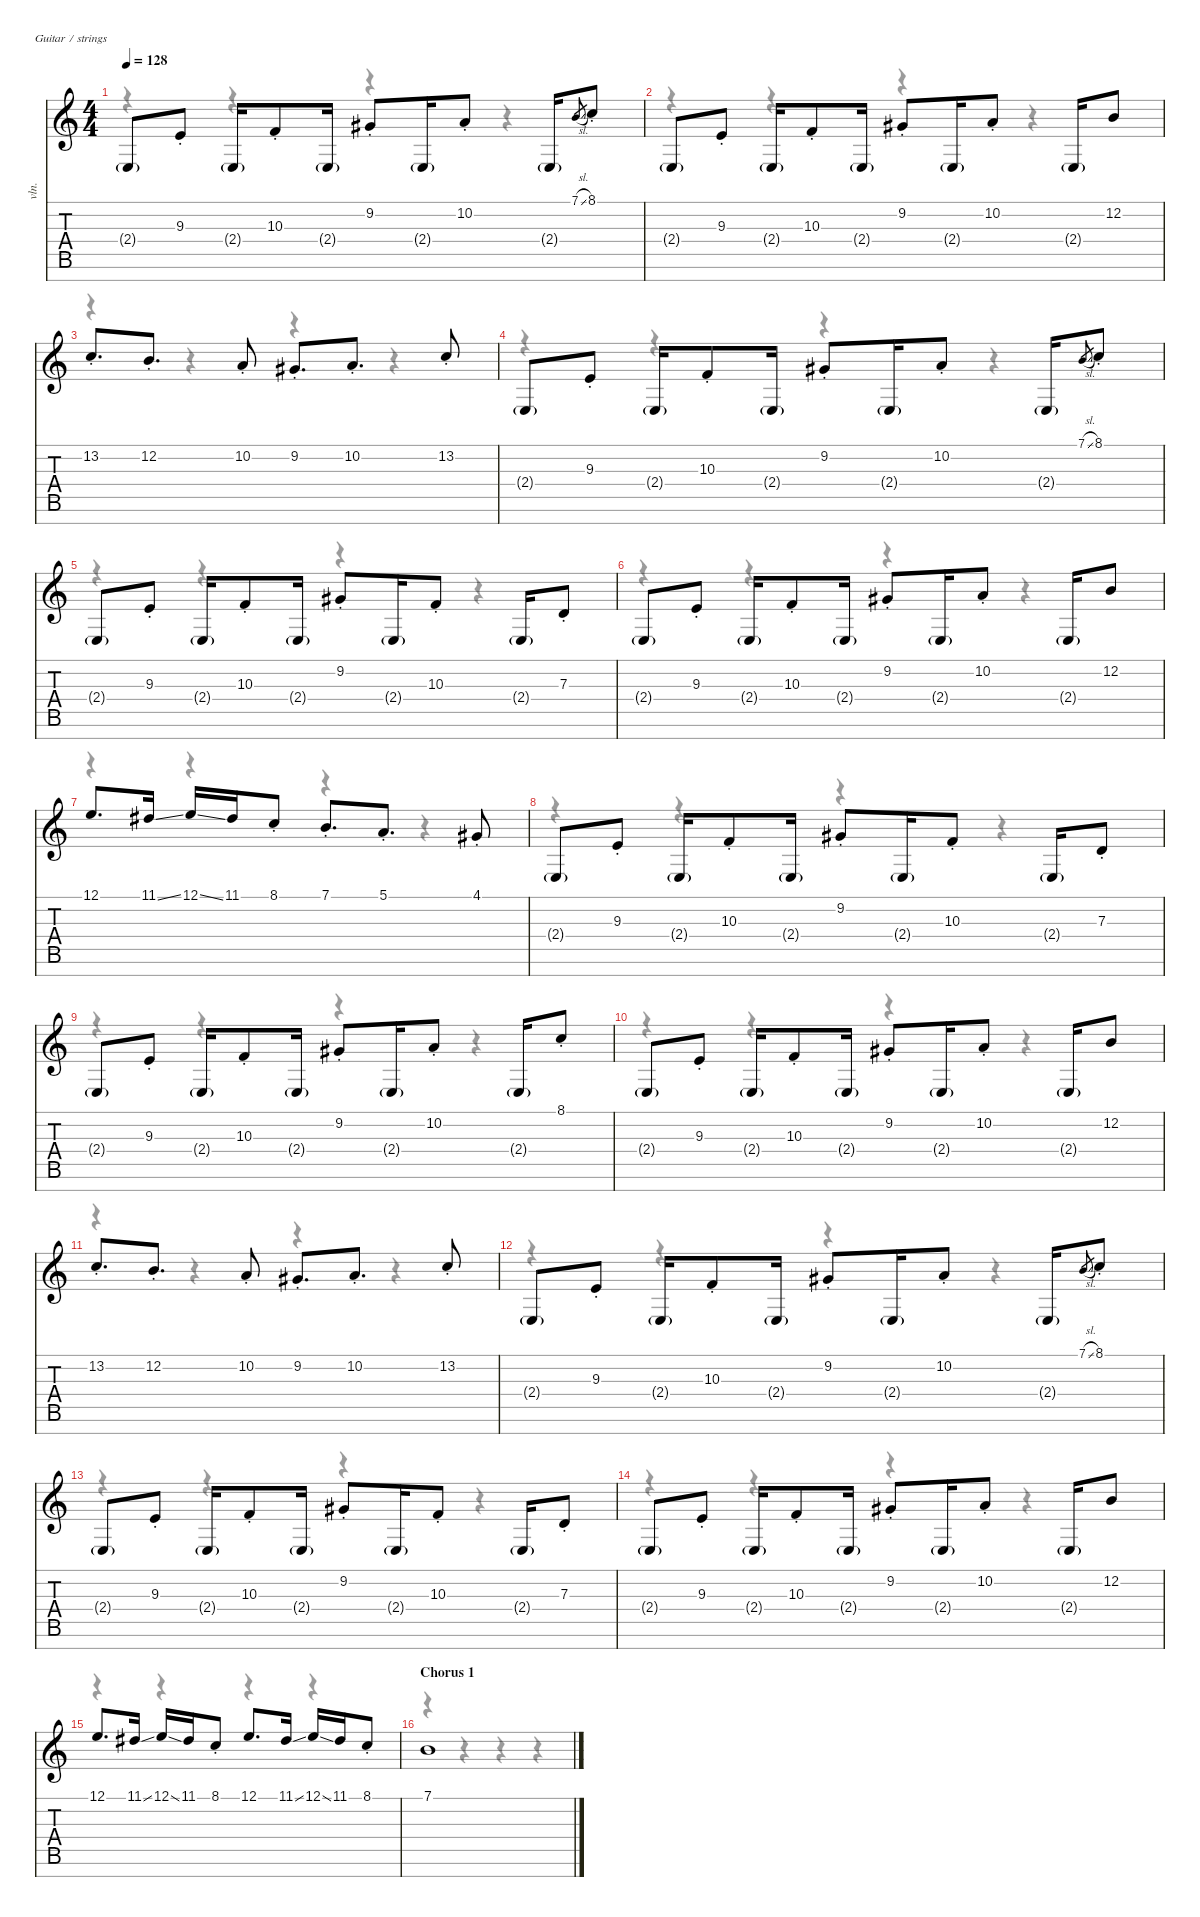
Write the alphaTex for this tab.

\defaultSystemsLayout 4
\hideDynamics
\bracketExtendMode nobrackets
\track ("Keys 3" "vln.") {instrument stringensemble2}
\staff {score tabs}
\tuning (E4 B3 G3 D3 A2 E2 B1)
\voice
\ts (4 4)
\tempo 128
\clef g2
\ks c
2.4{g}.8{dy mf} 9.3{st}.8{dy f} 2.4{g}.16{dy mf} 10.3{st}.8{dy f} 2.4{g}.16{dy mf} 9.2{st acc #}.8{dy f} 2.4{g}.16{dy mf} 10.2{st}.8{dy f} 2.4{g}.16{dy mf} 7.1{sl}.8{gr} 8.1{st}.8{dy f} |
2.4{g}.8{dy mf} 9.3{st}.8{dy f} 2.4{g}.16{dy mf} 10.3{st}.8{dy f} 2.4{g}.16{dy mf} 9.2{st acc #}.8{dy f} 2.4{g}.16{dy mf} 10.2{st}.8{dy f} 2.4{g}.16{dy mf} 12.2.8{dy f} |
13.2{st}.8{d} 12.2{st}.8{d} 10.2{st}.8 9.2{st acc #}.8{d} 10.2{st}.8{d} 13.2{st}.8 |
2.4{g}.8{dy mf} 9.3{st}.8{dy f} 2.4{g}.16{dy mf} 10.3{st}.8{dy f} 2.4{g}.16{dy mf} 9.2{st acc #}.8{dy f} 2.4{g}.16{dy mf} 10.2{st}.8{dy f} 2.4{g}.16{dy mf} 7.1{sl}.8{gr} 8.1{st}.8{dy f} |
2.4{g}.8{dy mf} 9.3{st}.8{dy f} 2.4{g}.16{dy mf} 10.3{st}.8{dy f} 2.4{g}.16{dy mf} 9.2{st acc #}.8{dy f} 2.4{g}.16{dy mf} 10.3{st}.8{dy f} 2.4{g}.16{dy mf} 7.3{st}.8{dy f} |
2.4{g}.8{dy mf} 9.3{st}.8{dy f} 2.4{g}.16{dy mf} 10.3{st}.8{dy f} 2.4{g}.16{dy mf} 9.2{st acc #}.8{dy f} 2.4{g}.16{dy mf} 10.2{st}.8{dy f} 2.4{g}.16{dy mf} 12.2.8{dy f} |
12.1.8{d} 11.1{ss acc #}.16 12.1{ss}.16 11.1{acc #}.16 8.1{st}.8 7.1{st}.8{d} 5.1{st}.8{d} 4.1{st acc #}.8 |
2.4{g}.8{dy mf} 9.3{st}.8{dy f} 2.4{g}.16{dy mf} 10.3{st}.8{dy f} 2.4{g}.16{dy mf} 9.2{st acc #}.8{dy f} 2.4{g}.16{dy mf} 10.3{st}.8{dy f} 2.4{g}.16{dy mf} 7.3{st}.8{dy f} |
2.4{g}.8{dy mf} 9.3{st}.8{dy f} 2.4{g}.16{dy mf} 10.3{st}.8{dy f} 2.4{g}.16{dy mf} 9.2{st acc #}.8{dy f} 2.4{g}.16{dy mf} 10.2{st}.8{dy f} 2.4{g}.16{dy mf} 8.1{st}.8{dy f} |
2.4{g}.8{dy mf} 9.3{st}.8{dy f} 2.4{g}.16{dy mf} 10.3{st}.8{dy f} 2.4{g}.16{dy mf} 9.2{st acc #}.8{dy f} 2.4{g}.16{dy mf} 10.2{st}.8{dy f} 2.4{g}.16{dy mf} 12.2.8{dy f} |
13.2{st}.8{d} 12.2{st}.8{d} 10.2{st}.8 9.2{st acc #}.8{d} 10.2{st}.8{d} 13.2{st}.8 |
2.4{g}.8{dy mf} 9.3{st}.8{dy f} 2.4{g}.16{dy mf} 10.3{st}.8{dy f} 2.4{g}.16{dy mf} 9.2{st acc #}.8{dy f} 2.4{g}.16{dy mf} 10.2{st}.8{dy f} 2.4{g}.16{dy mf} 7.1{sl}.8{gr} 8.1{st}.8{dy f} |
2.4{g}.8{dy mf} 9.3{st}.8{dy f} 2.4{g}.16{dy mf} 10.3{st}.8{dy f} 2.4{g}.16{dy mf} 9.2{st acc #}.8{dy f} 2.4{g}.16{dy mf} 10.3{st}.8{dy f} 2.4{g}.16{dy mf} 7.3{st}.8{dy f} |
2.4{g}.8{dy mf} 9.3{st}.8{dy f} 2.4{g}.16{dy mf} 10.3{st}.8{dy f} 2.4{g}.16{dy mf} 9.2{st acc #}.8{dy f} 2.4{g}.16{dy mf} 10.2{st}.8{dy f} 2.4{g}.16{dy mf} 12.2.8{dy f} |
12.1.8{d} 11.1{ss acc #}.16 12.1{ss}.16 11.1{acc #}.16 8.1{st}.8 12.1.8{d} 11.1{ss acc #}.16 12.1{ss}.16 11.1{acc #}.16 8.1{st}.8 |
\section ("" "Chorus 1")
7.1.1
\voice
\clef g2
\ottava regular
\simile none
\ks c
r.4{dy mf} r.4 r.4 r.4 |
r.4 r.4 r.4 r.4 |
r.4 r.4 r.4 r.4 |
r.4 r.4 r.4 r.4 |
r.4 r.4 r.4 r.4 |
r.4 r.4 r.4 r.4 |
r.4 r.4 r.4 r.4 |
r.4 r.4 r.4 r.4 |
r.4 r.4 r.4 r.4 |
r.4 r.4 r.4 r.4 |
r.4 r.4 r.4 r.4 |
r.4 r.4 r.4 r.4 |
r.4 r.4 r.4 r.4 |
r.4 r.4 r.4 r.4 |
r.4 r.4 r.4 r.4 |
r.4 r.4 r.4 r.4
